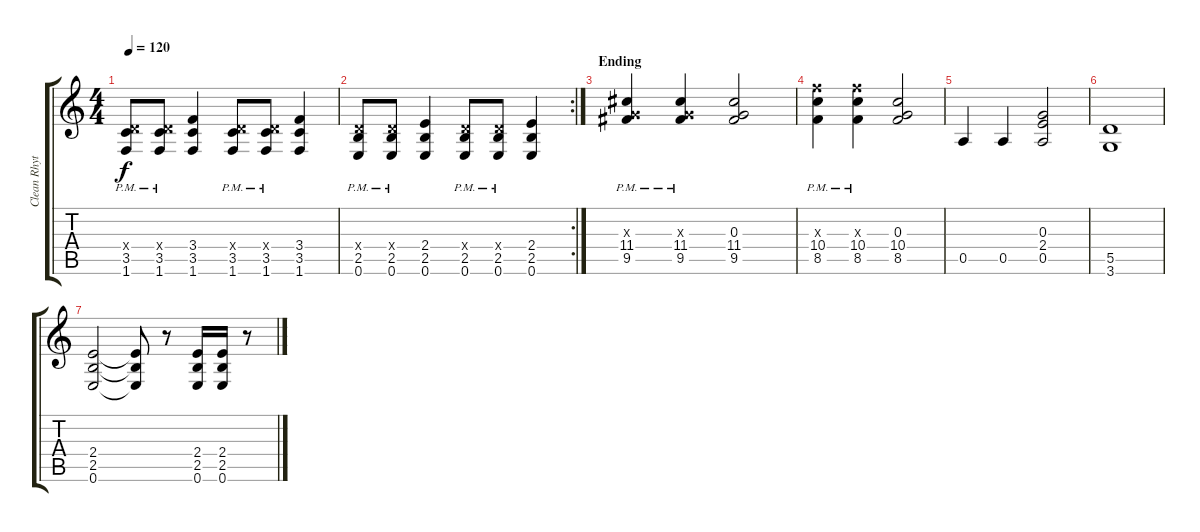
\track ("Clean Rhythm Guitar (12-string)" "Clean Rhyt") {instrument electricguitarclean}
\staff {score tabs}
\tuning (E4 B3 G3 D3 A2 E2) {hide}
\ts (4 4)
\tempo 120
\clef g2
\ks c
(0.4{x} 3.5{pm} 1.6{pm}).8{dy f} (0.4{x} 3.5{pm} 1.6{pm}).8 (3.4 3.5 1.6).4 (0.4{x} 3.5{pm} 1.6{pm}).8 (0.4{x} 3.5{pm} 1.6{pm}).8 (3.4 3.5 1.6).4 |
\rc 2
(0.4{x} 2.5{pm} 0.6{pm}).8 (0.4{x} 2.5{pm} 0.6{pm}).8 (2.4 2.5 0.6).4 (0.4{x} 2.5{pm} 0.6{pm}).8 (0.4{x} 2.5{pm} 0.6{pm}).8 (2.4 2.5 0.6).4 |
\section ("" "Ending")
(0.3{x} 11.4{pm} 9.5{pm}).4 (0.3{x} 11.4{pm} 9.5{pm}).4 (0.3 11.4 9.5).2 |
(10.3{x} 10.4{pm} 8.5{pm}).4 (10.3{x} 10.4{pm} 8.5{pm}).4 (0.3 10.4 8.5).2 |
0.5.4 0.5.4 (0.3 2.4 0.5).2 |
(5.5 3.6).1 |
(2.4 2.5 0.6).2 (2.4{t} 2.5{t} 0.6{t}).8 r.8 (2.4 2.5 0.6).16 (2.4 2.5 0.6).16 r.8
